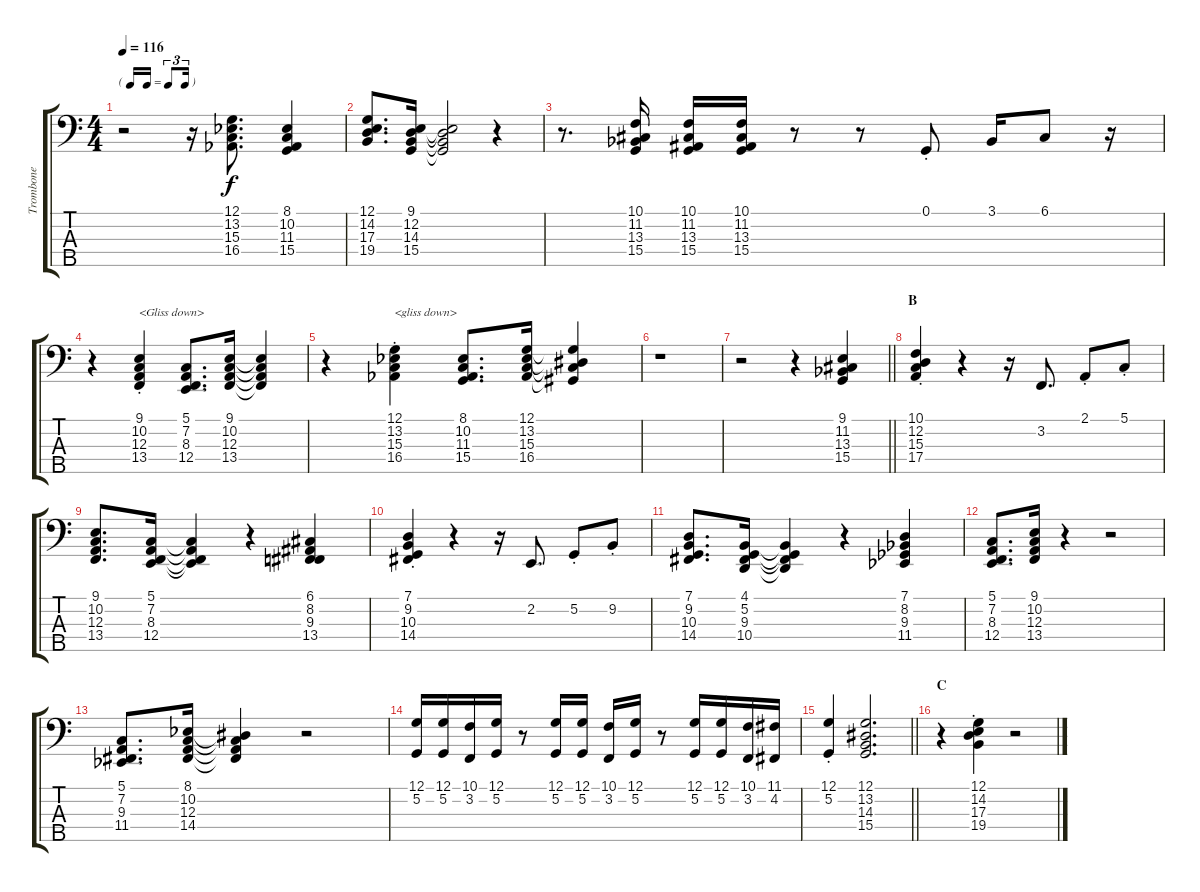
\track ("Trombone" "Trombone") {instrument trombone}
\staff {score tabs}
\tuning (G2 D2 A1 E1 B0) {hide}
\ts (4 4)
\tf triplet16th
\tempo 116
\clef f4
\ks c
r.2{dy f} r.16 (12.1 13.2{acc b} 15.3 16.4{acc b}).8{d} (8.1{acc b} 10.2 11.3{acc b} 15.4).4 |
(12.1 14.2 17.3 19.4).8{d} (9.1 12.2 14.3 15.4).16 (9.1{t} 12.2{t} 14.3{t} 15.4{t}).2 r.4 |
r.8{d} (10.1 11.2 13.3{acc b} 15.4).16 (10.1 11.2 13.3 15.4).16 (10.1 11.2 13.3 15.4).16 r.8 r.8 0.1{st}.8 3.1{acc b}.16 6.1.8 r.16 |
r.4 (9.1{st} 10.2{st} 12.3{st} 13.4{st}).4{txt "<Gliss down>"} (5.1 7.2 8.3 12.4).8{d} (9.1 10.2 12.3 13.4).16 (9.1{t} 10.2{t} 12.3{t} 13.4{t}).4 |
r.4 (12.1{st} 13.2{st acc b} 15.3{st} 16.4{st acc b}).4{txt "<gliss down>"} (8.1{acc b} 10.2 11.3{acc b} 15.4).8{d} (12.1 13.2{acc b} 15.3 16.4{acc b}).16 (12.1{t} 13.2{t} 15.3{t} 16.4{t}).4 |
r.1 |
\barLineRight lightlight
r.2 r.4 (9.1 11.2 13.3{acc b} 15.4).4 |
\section ("" "B")
(10.1{st} 12.2{st} 15.3{st} 17.4{st}).4 r.4 r.16 3.2.8{d} 2.1{st}.8 5.1{st}.8 |
(9.1 10.2 12.3 13.4).8{d} (5.1 7.2 8.3 12.4).16 (5.1{t} 7.2{t} 8.3{t} 12.4{t}).4 r.4 (6.1 8.2 9.3 13.4).4 |
(7.1{st} 9.2{st} 10.3{st} 14.4{st}).4 r.4 r.16 2.2.8{d} 5.2{st}.8 9.2{st}.8 |
(7.1 9.2 10.3 14.4).8{d} (4.1 5.2 9.3 10.4).16 (4.1{t} 5.2{t} 9.3{t} 10.4{t}).4 r.4 (7.1 8.2{acc b} 9.3{acc b} 11.4{acc b}).4 |
(5.1 7.2 8.3 12.4).8{d} (9.1 10.2 12.3 13.4).16 r.4 r.2 |
(5.1 7.2 9.3 11.4{acc b}).8{d} (8.1{acc b} 10.2 12.3 14.4).16 (8.1{t} 10.2{t} 12.3{t} 14.4{t}).4 r.2 |
(12.1 5.2).16 (12.1 5.2).16 (10.1 3.2).16 (12.1 5.2).16 r.8 (12.1 5.2).16 (12.1 5.2).16 (10.1 3.2).16 (12.1 5.2).16 r.8 (12.1 5.2).16 (12.1 5.2).16 (10.1 3.2).16 (11.1 4.2).16 |
\barLineRight lightlight
(12.1{st} 5.2{st}).4 (12.1 13.2 14.3 15.4).2{d} |
\section ("" "C")
r.4 (12.1{st} 14.2{st} 17.3{st} 19.4{st}).4 r.2
